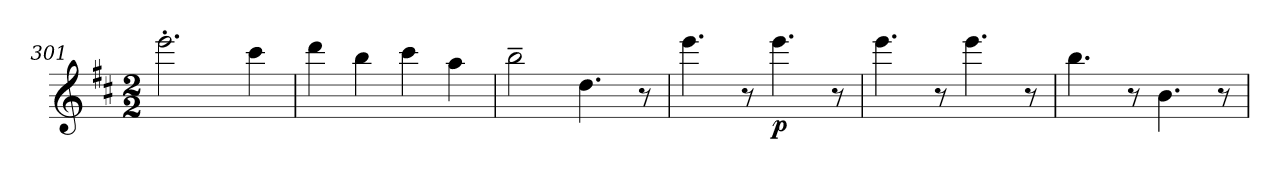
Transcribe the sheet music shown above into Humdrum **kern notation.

**kern	**dynam
*part1	*part1
*staff1	*staff1
*clefG2	*
*k[f#c#]	*
*M2/2	*
=301	=301
2.eee'\	.
4ccc#\	.
=302	=302
4ddd\	.
4bb\	.
4ccc#\	.
4aa\	.
=303	=303
2bb~\	.
4.dd\	.
8r	.
=304	=304
4.eee\	.
8r	.
!	!LO:DY:b
4.eee\	p
8r	.
=305	=305
4.eee\	.
8r	.
4.eee\	.
8r	.
=306	=306
4.bb\	.
8r	.
4.b\	.
8r	.
=	=
*-	*-
